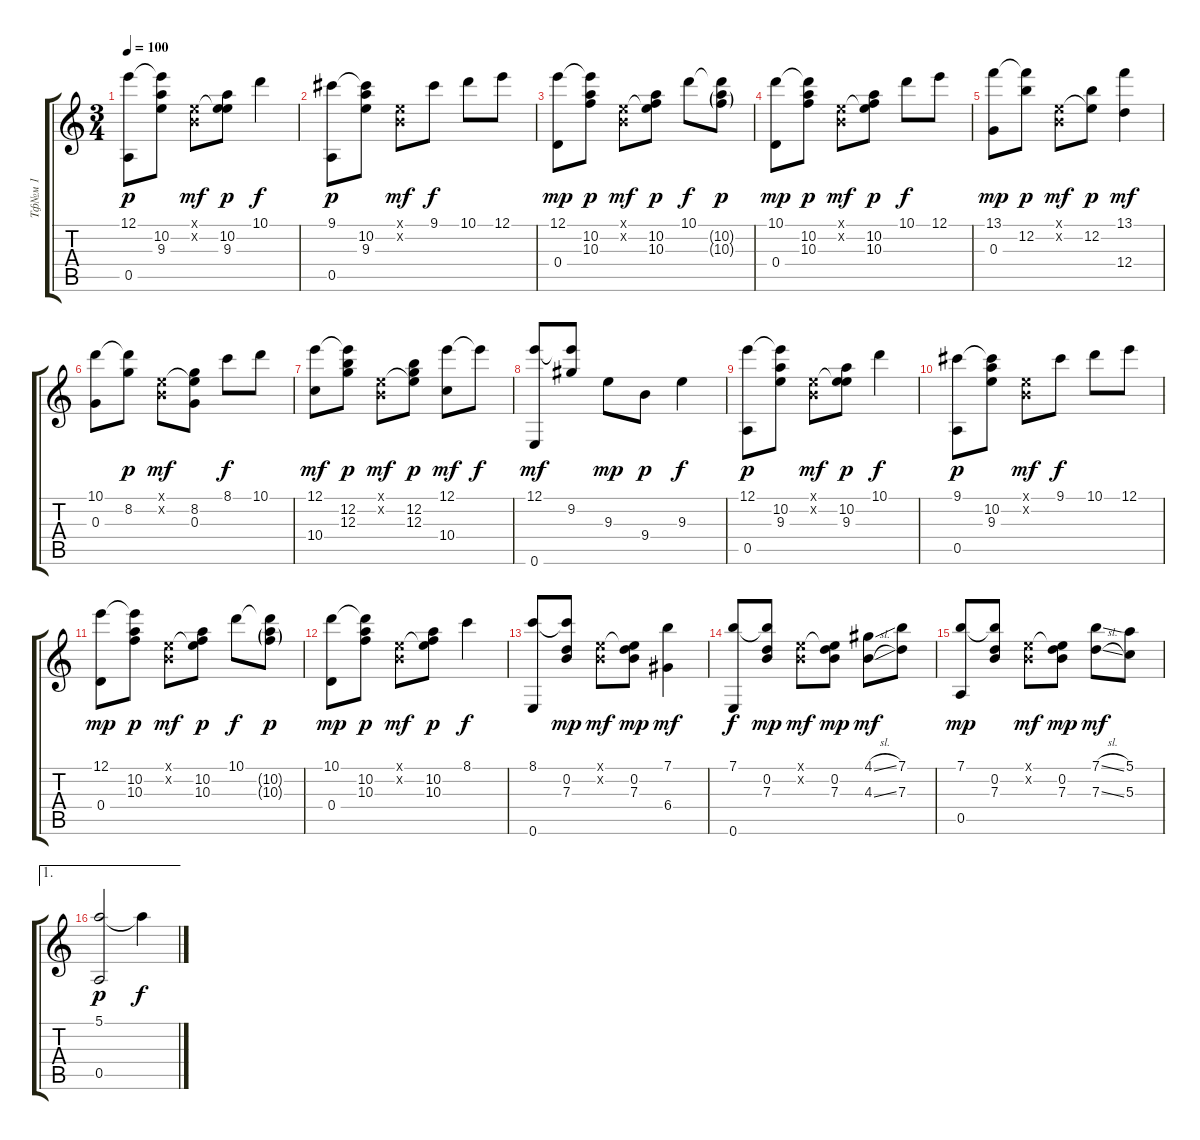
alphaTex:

\track ("Тф№м 1" "Тф№м 1") {instrument acousticguitarnylon}
\staff {score tabs}
\tuning (E4 B3 G3 D3 A2 E2) {hide}
\ts (3 4)
\tempo 100
\clef g2
\ks c
(12.1 0.5).8{dy p} (12.1{t} 10.2 9.3).8 (0.1{x} 0.2{x}).8{dy mf} (0.1{t} 10.2 9.3).8{dy p} 10.1.4{dy f} |
(9.1 0.5).8{dy p} (9.1{t} 10.2 9.3).8 (0.1{x} 0.2{x}).8{dy mf} 9.1.8{dy f} 10.1.8 12.1.8 |
(12.1 0.4).8{dy mp} (12.1{t} 10.2 10.3).8{dy p} (0.1{x} 0.2{x}).8{dy mf} (0.1{t} 10.2 10.3).8{dy p} 10.1.8{dy f} (10.1{t} 10.2{g} 10.3{g}).8{dy p} |
(10.1 0.4).8{dy mp} (10.1{t} 10.2 10.3).8{dy p} (0.1{x} 0.2{x}).8{dy mf} (0.1{t} 10.2 10.3).8{dy p} 10.1.8{dy f} 12.1.8 |
(13.1 0.3).8{dy mp} (13.1{t} 12.2).8{dy p} (0.1{x} 0.2{x}).8{dy mf} (0.1{t} 12.2).8{dy p} (13.1 12.4).4{dy mf} |
(10.1 0.3).8 (10.1{t} 8.2).8{dy p} (0.1{x} 0.2{x}).8{dy mf} (0.1{t} 8.2 0.3).8 8.1.8{dy f} 10.1.8 |
(12.1 10.4).8{dy mf} (12.1{t} 12.2 12.3).8{dy p} (0.1{x} 0.2{x}).8{dy mf} (0.1{t} 12.2 12.3).8{dy p} (12.1 10.4).8{dy mf} 12.1{t}.8{dy f} |
(12.1 0.6).8{dy mf} (12.1{t} 9.2).8 9.3.8{dy mp} 9.4.8{dy p} 9.3.4{dy f} |
(12.1 0.5).8{dy p} (12.1{t} 10.2 9.3).8 (0.1{x} 0.2{x}).8{dy mf} (0.1{t} 10.2 9.3).8{dy p} 10.1.4{dy f} |
(9.1 0.5).8{dy p} (9.1{t} 10.2 9.3).8 (0.1{x} 0.2{x}).8{dy mf} 9.1.8{dy f} 10.1.8 12.1.8 |
(12.1 0.4).8{dy mp} (12.1{t} 10.2 10.3).8{dy p} (0.1{x} 0.2{x}).8{dy mf} (0.1{t} 10.2 10.3).8{dy p} 10.1.8{dy f} (10.1{t} 10.2{g} 10.3{g}).8{dy p} |
(10.1 0.4).8{dy mp} (10.1{t} 10.2 10.3).8{dy p} (0.1{x} 0.2{x}).8{dy mf} (0.1{t} 10.2 10.3).8{dy p} 8.1.4{dy f} |
(8.1 0.6).8 (8.1{t} 0.2 7.3).8{dy mp} (0.1{x} 0.2{x}).8{dy mf} (0.1{t} 0.2 7.3).8{dy mp} (7.1 6.4).4{dy mf} |
(7.1 0.6).8{dy f} (7.1{t} 0.2 7.3).8{dy mp} (0.1{x} 0.2{x}).8{dy mf} (0.1{t} 0.2 7.3).8{dy mp} (4.1{sl} 4.3{sl}).8{dy mf} (7.1 7.3).8 |
(7.1 0.5).8{dy mp} (7.1{t} 0.2 7.3).8 (0.1{x} 0.2{x}).8{dy mf} (0.1{t} 0.2 7.3).8{dy mp} (7.1{sl} 7.3{sl}).8{dy mf} (5.1 5.3).8 |
\ae 1
(5.1 0.5).2{dy p} 5.1{t}.4{dy f}
